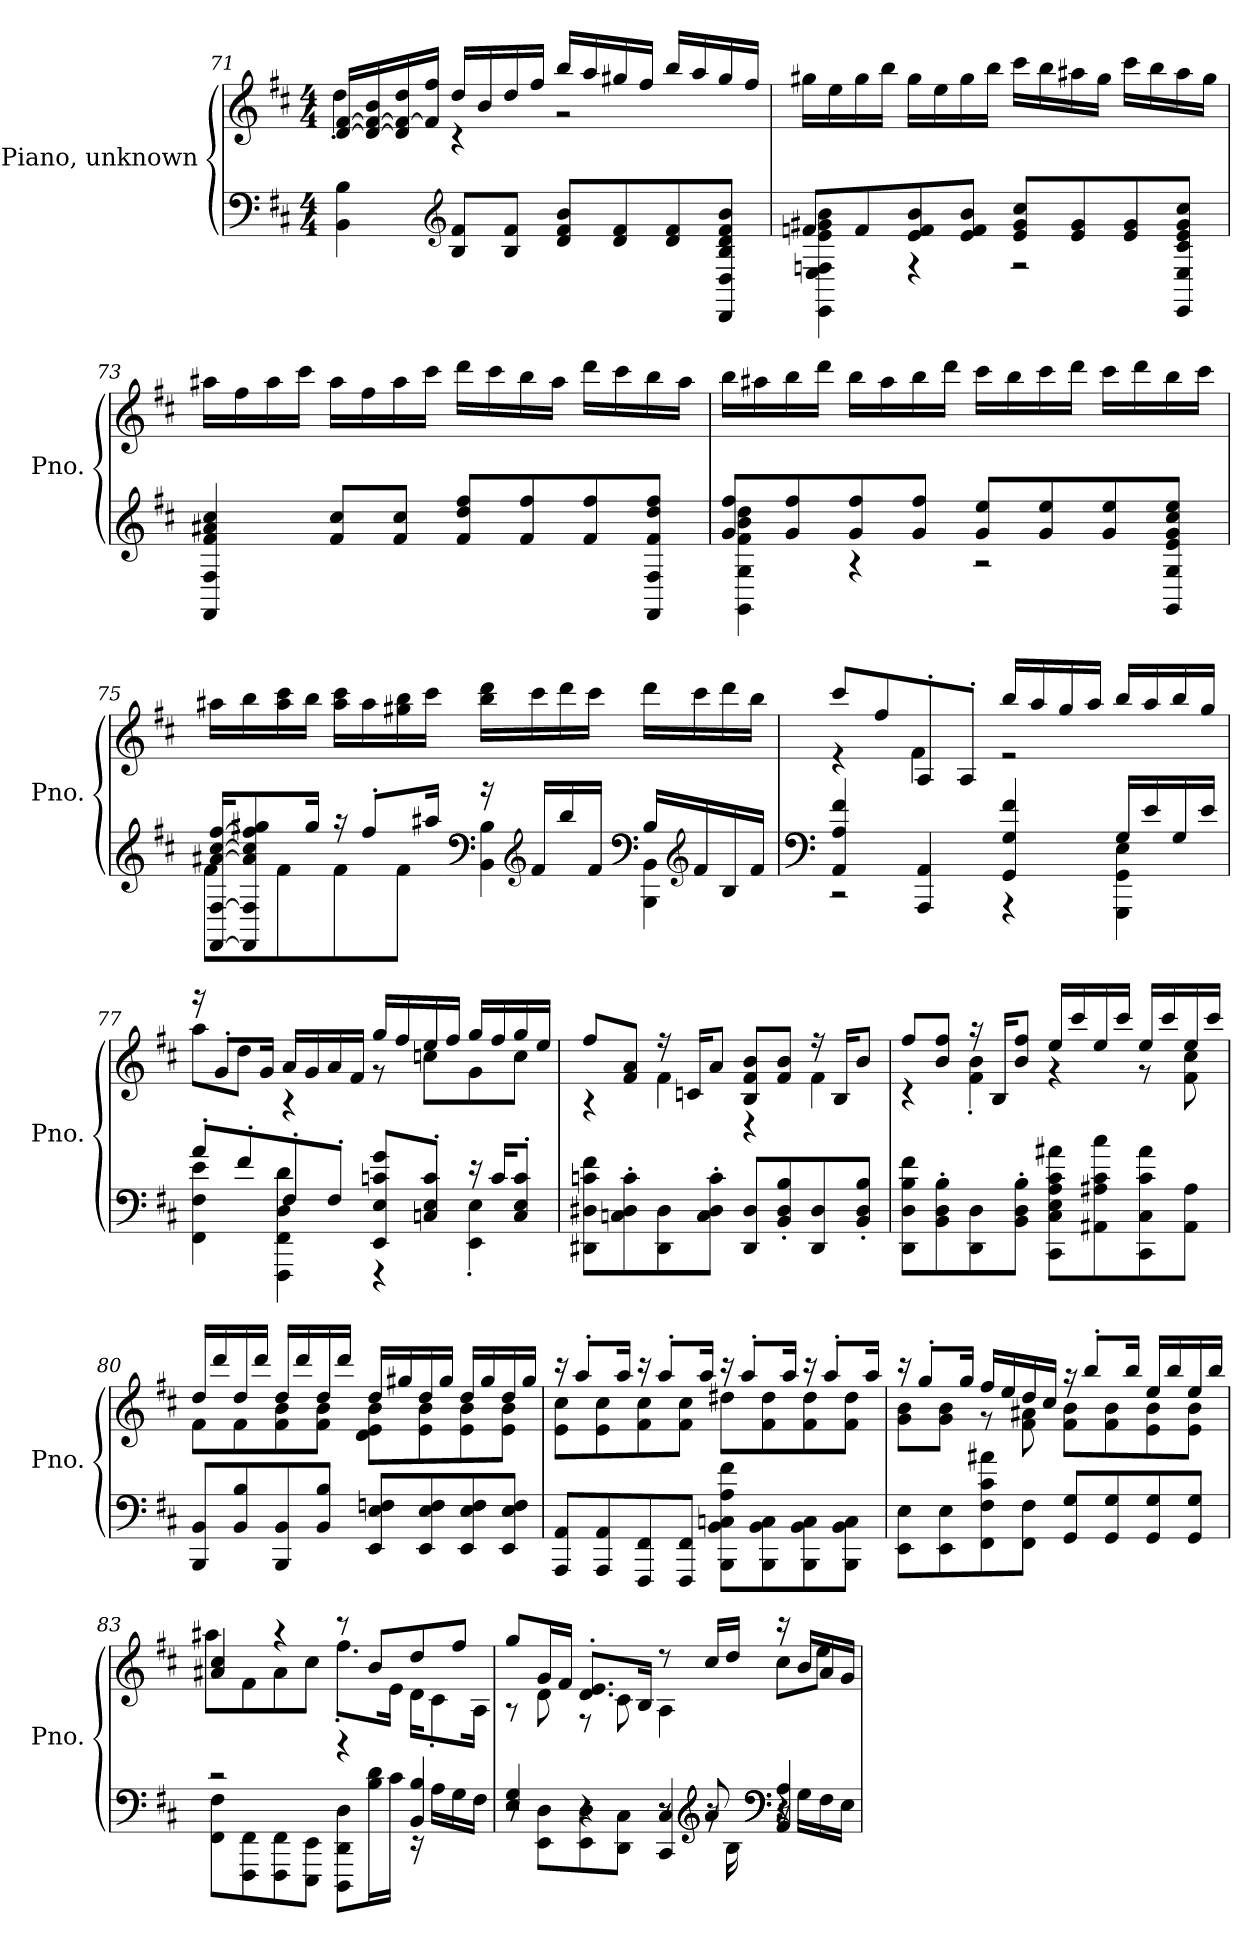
**kern	**kern
*part1	*part1
*staff2	*staff1
*I"Piano, unknown	*
*I'Pno.	*
!!LO:LB:g=z
*clefF4	*clefG2
*k[f#c#]	*k[f#c#]
*M4/4	*M4/4
=71	=71
*	*^
4BB\ 4B\	[16d/ [16f#/LL	4dd'\
.	16d/_ 16f#/_ 16b/	.
.	16d/] 16f#/_ 16dd/	.
.	16f#/] 16ff#/JJ	.
*clefG2	*	*
8B/ 8f#/L	16dd/LL	4r
.	16b/	.
8B/ 8f#/J	16dd/	.
.	16ff#/JJ	.
8d/ 8f#/ 8b/L	16bb/LL	2r
.	16aa/	.
8d/ 8f#/	16gg#X/	.
.	16ff#/JJ	.
8d/ 8f#/	16bb/LL	.
.	16aa/	.
8DD/ 8D/ 8B/ 8d/ 8f#/ 8b/J	16gg#/	.
.	16ff#/JJ	.
*	*v	*v
=72	=72
*^	*
8fn/L	4EE\ 4E\ 4Fn\ 4e\ 4g#X\ 4b\	16gg#X\LL
.	.	16ee\
8f/	.	16gg#\
.	.	16bb\JJ
8e/ 8f/ 8b/	4r	16gg#\LL
.	.	16ee\
8e/ 8f/ 8b/J	.	16gg#\
.	.	16bb\JJ
8e/ 8g#/ 8cc#/L	2r	16ccc#\LL
.	.	16bb\
8e/ 8g#/	.	16aa#X\
.	.	16gg#\JJ
8e/ 8g#/	.	16ccc#\LL
.	.	16bb\
8EE/ 8E/ 8c#/ 8e/ 8g#/ 8cc#/J	.	16aa#\
.	.	16gg#\JJ
*v	*v	*
!!LO:LB:g=z
=73	=73
4FF#/ 4F#/ 4f#/ 4a#X/ 4cc#/	16aa#X\LL
.	16ff#\
.	16aa#\
.	16ccc#\JJ
8f#/ 8cc#/L	16aa#\LL
.	16ff#\
8f#/ 8cc#/J	16aa#\
.	16ccc#\JJ
8f#/ 8dd/ 8ff#/L	16ddd\LL
.	16ccc#\
8f#/ 8ff#/	16bb\
.	16aa#\JJ
8f#/ 8ff#/	16ddd\LL
.	16ccc#\
8FF#/ 8F#/ 8f#/ 8dd/ 8ff#/J	16bb\
.	16aa#\JJ
=74	=74
*^	*
8g/ 8ff#/L	4GG\ 4G\ 4f#\ 4b\ 4dd\	16bb\LL
.	.	16aa#X\
8g/ 8ff#/	.	16bb\
.	.	16ddd\JJ
8g/ 8ff#/	4r	16bb\LL
.	.	16aa#\
8g/ 8ff#/J	.	16bb\
.	.	16ddd\JJ
8g/ 8ee/L	2r	16ccc#\LL
.	.	16bb\
8g/ 8ee/	.	16ccc#\
.	.	16ddd\JJ
8g/ 8ee/	.	16ccc#\LL
.	.	16ddd\
8GG/ 8G/ 8e/ 8g/ 8cc#/ 8ee/J	.	16bb\
.	.	16ccc#\JJ
!!LO:LB:g=z
=75	=75	=75
[16FF#/ [16F#/ [16a#X/ [16cc#/ [16ff#/KL	8f#\L	16aa#X\LL
8FF#/] 8F#/] 8a#/] 8cc#/] 8ff#/] 8gg#X/	.	16bb\
.	8f#\	16aa#\ 16ccc#\
16gg#/Jk	.	16bb\JJ
16r	8f#\	16aa#\ 16ccc#\LL
8ff#'/L	.	16aa#\
.	8f#\J	16gg#X\ 16bb\
16aa#X/Jk	.	16ccc#\JJ
*clefF4	*	*
16r	4BB\ 4B\	16bb\ 16ddd\LL
*clefG2	*	*
16f#/LL	.	16ccc#\
16bb/	.	16ddd\
16f#/JJ	.	16ccc#\JJ
*clefF4	*	*
16B/LL	4BBB\ 4BB\	16ddd\LL
*clefG2	*	*
16f#/	.	16ccc#\
16B/	.	16ddd\
16f#/JJ	.	16bb\JJ
!!LO:LB:g=z
=76	=76	=76
*clefF4	*	*
*	*	*^
4AA/ 4A/ 4f#/	2r	8ccc#/L	4r
.	.	8ff#/	.
4AAA/ 4AA/	.	8A'/	4f#\
.	.	8A'/J	.
4GG/ 4G/ 4f#/	4r	16bb/LL	2r
.	.	16aa/	.
.	.	16gg/	.
.	.	16aa/JJ	.
16G/LL	4GGG\ 4GG\ 4E\	16bb/LL	.
16e/	.	16aa/	.
16G/	.	16bb/	.
16e/JJ	.	16gg/JJ	.
=77	=77	=77	=77
8a'/L	4FF#\ 4F#\ 4e\	16r	8aa\L
.	.	8g'/L	.
8f#'/	.	.	8dd\J
.	.	16g/Jk	.
8F#'/	4FFF#\ 4FF#\ 4D\ 4d\	16a/LL	4r
.	.	16g/	.
8F#'/J	.	16a/	.
.	.	16f#/JJ	.
8EE/ 8E/ 8cn/ 8g/L	4r	16gg/LL	8r
.	.	16ff#/	.
8Cn/' 8E/' 8c/'J	.	16ee/	8ccn\L
.	.	16ff#/JJ	.
16r	4EE\' 4E\'	16gg/LL	8g\
16c/KL	.	16ff#/	.
8C/' 8E/' 8c/'J	.	16gg/	8cc\J
.	.	16ee/JJ	.
*v	*v	*	*
=78	=78	=78
8DD#X\ 8D#X\ 8cn\ 8f#\L	8ff#/L	4r
8Cn\' 8D#\' 8c\'	8f#/ 8a/J	.
8DD#\ 8D#\	16r	4f#\
.	16cn/KL	.
8C\' 8D#\' 8c\'J	8a/J	.
8DD#/ 8D#/L	8B/ 8f#/ 8b/L	4r
8BB/' 8D#/' 8B/'	8f#/ 8b/J	.
8DD#/ 8D#/	16r	4f#\
.	16B/KL	.
8BB/' 8D#/' 8B/'J	8b/J	.
!!LO:LB:g=z	!!
=79	=79	=79
8DD\ 8D\ 8B\ 8f#\L	8ff#/L	4r
8BB\' 8D\' 8B\'	8b/ 8ff#/J	.
8DD\ 8D\	16r	4f#\' 4b\'
.	16B/KL	.
8BB\' 8D\' 8B\'J	8b/ 8ff#/J	.
8CC#\ 8C#\ 8E\ 8A\ 8c#\ 8a#X\L	16ee/LL	4r
.	16ccc#/	.
8AA#X\ 8A#X\ 8c#\ 8cc#\	16ee/	.
.	16ccc#/JJ	.
8CC#\ 8C#\ 8c#\ 8a#\	16ee/LL	8r
.	16ccc#/	.
8AA#\ 8A#\J	16ee/	8f#\ 8cc#\
.	16ccc#/JJ	.
=80	=80	=80
8BBB/ 8BB/L	16dd/LL	8f#\L
.	16ddd/	.
8BB/ 8B/	16dd/	8f#\
.	16ddd/JJ	.
8BBB/ 8BB/	16dd/LL	8f#\ 8b\
.	16ddd/	.
8BB/ 8B/J	16dd/	8f#\ 8b\J
.	16ddd/JJ	.
8EE/ 8E/ 8Fn/L	16dd/LL	8d\ 8e\ 8b\L
.	16gg#X/	.
8EE/ 8E/ 8F/	16dd/	8e\ 8b\
.	16gg#/JJ	.
8EE/ 8E/ 8F/	16dd/LL	8e\ 8b\
.	16gg#/	.
8EE/ 8E/ 8F/J	16dd/	8e\ 8b\J
.	16gg#/JJ	.
!!LO:PB:g=z	!!
=81	=81	=81
8AAA/ 8AA/L	16r	8e\ 8cc#\L
.	8aa'/L	.
8AAA/ 8AA/	.	8e\ 8cc#\
.	16aa/Jk	.
8FFF#/ 8FF#/	16r	8f#\ 8cc#\
.	8aa'/L	.
8FFF#/ 8FF#/J	.	8f#\ 8cc#\J
.	16aa/Jk	.
8BBB\ 8BB\ 8Cn\ 8A\ 8f#\L	16r	8dd#X\L
.	8aa'/L	.
8BBB\ 8BB\ 8C\	.	8f#\ 8dd#\
.	16aa/Jk	.
8BBB\ 8BB\ 8C\	16r	8f#\ 8dd#\
.	8aa'/L	.
8BBB\ 8BB\ 8C\J	.	8f#\ 8dd#\J
.	16aa/Jk	.
=82	=82	=82
8EE\ 8E\L	16r	8g\ 8b\L
.	8gg'/L	.
8EE\ 8E\	.	8g\ 8b\J
.	16gg/Jk	.
8FF#\ 8F#\ 8c#\ 8a#X\	16ff#/LL	8r
.	16ee/	.
8FF#\ 8F#\J	16dd/	8f#\ 8a#X\
.	16cc#/JJ	.
8GG/ 8G/L	16r	8f#\ 8b\L
.	8bb'/L	.
8GG/ 8G/	.	8f#\ 8b\
.	16bb/Jk	.
8GG/ 8G/	16ee/LL	8e\ 8b\
.	16bb/	.
8GG/ 8G/J	16ee/	8e\ 8b\J
.	16bb/JJ	.
!!LO:LB:g=z	!!
=83	=83	=83
*^	*	*
2r	8FF#\ 8F#\L	4a#X/ 4cc#/	8aa#X\L
.	8FFF#\ 8FF#\	.	8f#\
.	8FFF#\ 8FF#\	4r	8a#\
.	8EEE\ 8EE\J	.	8cc#\J
4r	8DDD\ 8DD\ 8D\L	8r	8.ff#'\L
.	16B\ 16d\L	8b/L	.
.	16c#\JJ	.	16e\Jk
4BB/ 4B/	16r	8dd/	16d\KL
.	16A\LL	.	8c#'\
.	16G\	8ff#/J	.
.	16F#\JJ	.	16A\Jk
=84	=84	=84	=84
*	*^	*	*
2r	8r	4E/ 4G/	8gg/L	8r
.	8EE\ 8D\L	.	16g/L	8d\
.	.	.	16f#/JJ	.
.	8EE\ 8D\	4r	8.d/' 8.e/'L	8r
.	8DD\ 8C#\J	.	.	8c#\
.	.	.	16B/Jk	.
8r	8r	4CC#/ 4C#/	8r	4A\
*clefG2	*	*	*	*
8a/	16r	.	16cc#/LL	.
.	16B\	.	16dd/JJ	.
*clefF4	*	*	*	*
4r	16r	4AA/ 4A/	16r	8cc#\L
.	16G\LL	.	16b/LL	.
.	16F#\	.	16a/	8ee\J
.	16E\JJ	.	16g/JJ	.
*v	*v	*v	*	*
*	*v	*v
=	=
*-	*-
